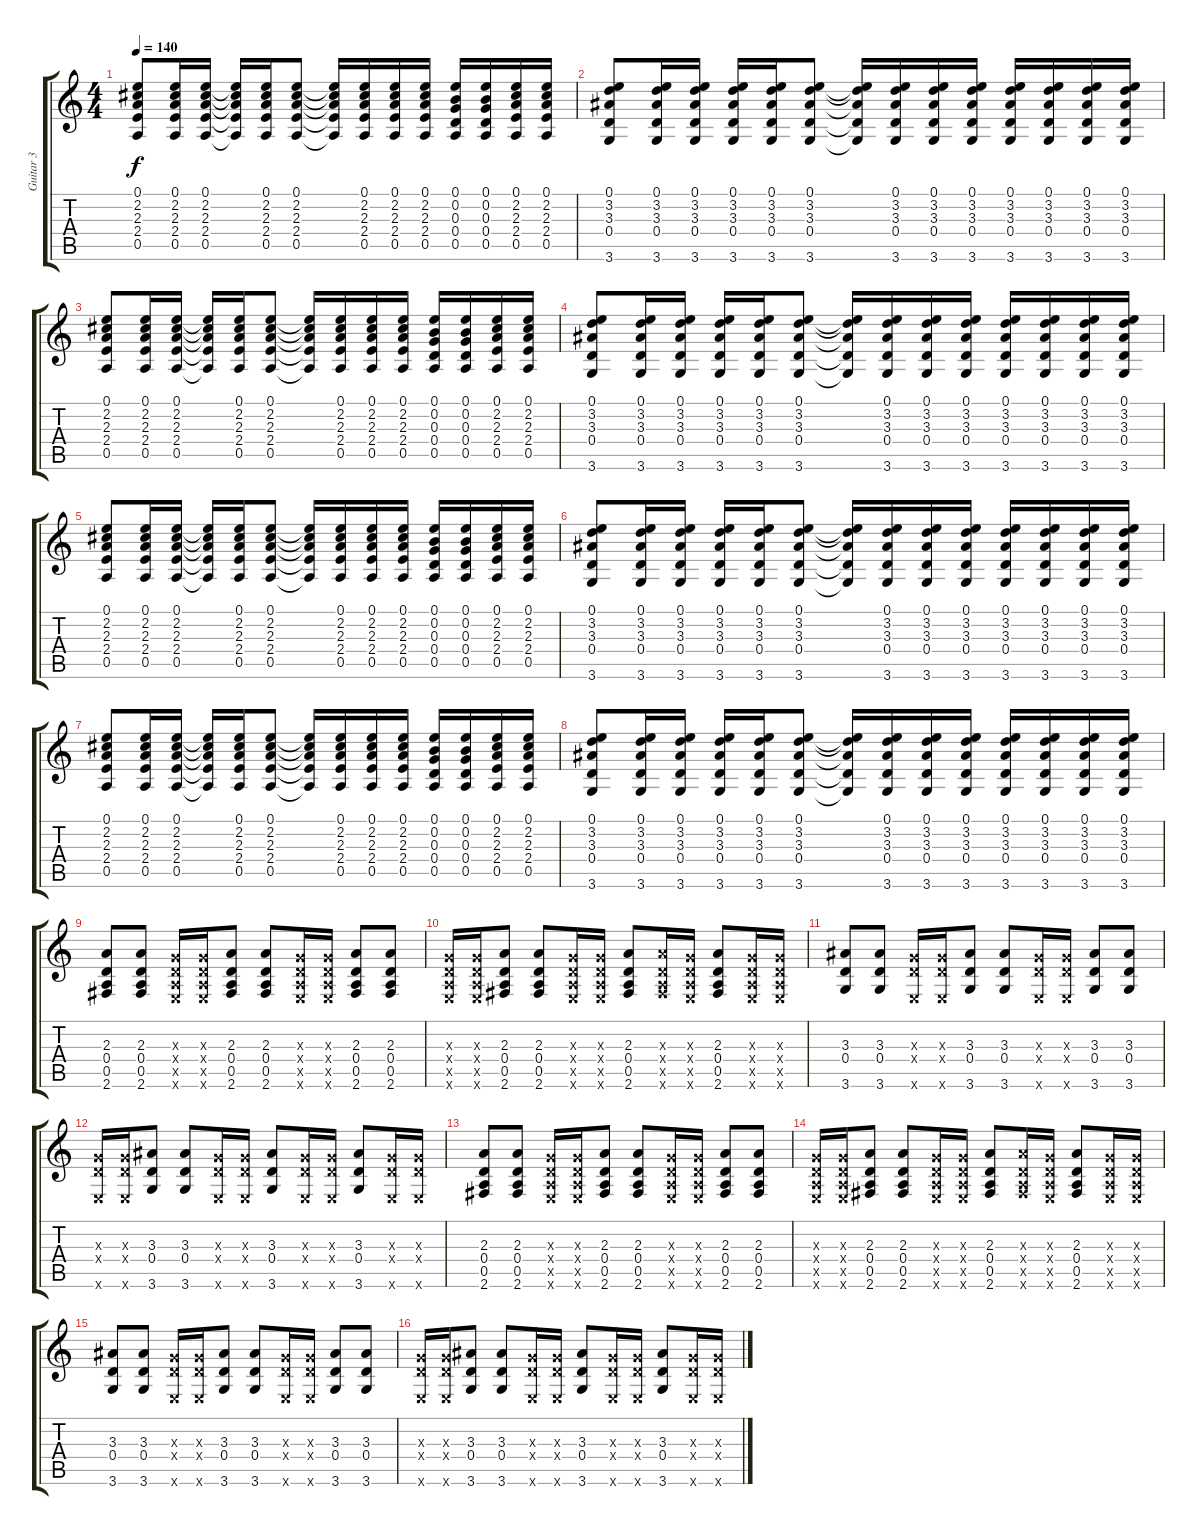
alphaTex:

\track ("Guitar 3" "Guitar 3") {instrument distortionguitar}
\staff {score tabs}
\tuning (E4 B3 G3 D3 A2 E2) {hide}
\ts (4 4)
\tempo 140
\clef g2
\ks c
(0.1 2.2 2.3 2.4 0.5).8{dy f} (0.1 2.2 2.3 2.4 0.5).16 (0.1 2.2 2.3 2.4 0.5).16 (0.1{t} 2.2{t} 2.3{t} 2.4{t} 0.5{t}).16 (0.1 2.2 2.3 2.4 0.5).16 (0.1 2.2 2.3 2.4 0.5).8 (0.1{t} 2.2{t} 2.3{t} 2.4{t} 0.5{t}).16 (0.1 2.2 2.3 2.4 0.5).16 (0.1 2.2 2.3 2.4 0.5).16 (0.1 2.2 2.3 2.4 0.5).16 (0.1 0.2 0.3 0.4 0.5).16 (0.1 0.2 0.3 0.4 0.5).16 (0.1 2.2 2.3 2.4 0.5).16 (0.1 2.2 2.3 2.4 0.5).16 |
(0.1 3.2 3.3 0.4 3.6).8 (0.1 3.2 3.3 0.4 3.6).16 (0.1 3.2 3.3 0.4 3.6).16 (0.1 3.2 3.3 0.4 3.6).16 (0.1 3.2 3.3 0.4 3.6).16 (0.1 3.2 3.3 0.4 3.6).8 (0.1{t} 3.2{t} 3.3{t} 0.4{t} 3.6{t}).16 (0.1 3.2 3.3 0.4 3.6).16 (0.1 3.2 3.3 0.4 3.6).16 (0.1 3.2 3.3 0.4 3.6).16 (0.1 3.2 3.3 0.4 3.6).16 (0.1 3.2 3.3 0.4 3.6).16 (0.1 3.2 3.3 0.4 3.6).16 (0.1 3.2 3.3 0.4 3.6).16 |
(0.1 2.2 2.3 2.4 0.5).8 (0.1 2.2 2.3 2.4 0.5).16 (0.1 2.2 2.3 2.4 0.5).16 (0.1{t} 2.2{t} 2.3{t} 2.4{t} 0.5{t}).16 (0.1 2.2 2.3 2.4 0.5).16 (0.1 2.2 2.3 2.4 0.5).8 (0.1{t} 2.2{t} 2.3{t} 2.4{t} 0.5{t}).16 (0.1 2.2 2.3 2.4 0.5).16 (0.1 2.2 2.3 2.4 0.5).16 (0.1 2.2 2.3 2.4 0.5).16 (0.1 0.2 0.3 0.4 0.5).16 (0.1 0.2 0.3 0.4 0.5).16 (0.1 2.2 2.3 2.4 0.5).16 (0.1 2.2 2.3 2.4 0.5).16 |
(0.1 3.2 3.3 0.4 3.6).8 (0.1 3.2 3.3 0.4 3.6).16 (0.1 3.2 3.3 0.4 3.6).16 (0.1 3.2 3.3 0.4 3.6).16 (0.1 3.2 3.3 0.4 3.6).16 (0.1 3.2 3.3 0.4 3.6).8 (0.1{t} 3.2{t} 3.3{t} 0.4{t} 3.6{t}).16 (0.1 3.2 3.3 0.4 3.6).16 (0.1 3.2 3.3 0.4 3.6).16 (0.1 3.2 3.3 0.4 3.6).16 (0.1 3.2 3.3 0.4 3.6).16 (0.1 3.2 3.3 0.4 3.6).16 (0.1 3.2 3.3 0.4 3.6).16 (0.1 3.2 3.3 0.4 3.6).16 |
(0.1 2.2 2.3 2.4 0.5).8 (0.1 2.2 2.3 2.4 0.5).16 (0.1 2.2 2.3 2.4 0.5).16 (0.1{t} 2.2{t} 2.3{t} 2.4{t} 0.5{t}).16 (0.1 2.2 2.3 2.4 0.5).16 (0.1 2.2 2.3 2.4 0.5).8 (0.1{t} 2.2{t} 2.3{t} 2.4{t} 0.5{t}).16 (0.1 2.2 2.3 2.4 0.5).16 (0.1 2.2 2.3 2.4 0.5).16 (0.1 2.2 2.3 2.4 0.5).16 (0.1 0.2 0.3 0.4 0.5).16 (0.1 0.2 0.3 0.4 0.5).16 (0.1 2.2 2.3 2.4 0.5).16 (0.1 2.2 2.3 2.4 0.5).16 |
(0.1 3.2 3.3 0.4 3.6).8 (0.1 3.2 3.3 0.4 3.6).16 (0.1 3.2 3.3 0.4 3.6).16 (0.1 3.2 3.3 0.4 3.6).16 (0.1 3.2 3.3 0.4 3.6).16 (0.1 3.2 3.3 0.4 3.6).8 (0.1{t} 3.2{t} 3.3{t} 0.4{t} 3.6{t}).16 (0.1 3.2 3.3 0.4 3.6).16 (0.1 3.2 3.3 0.4 3.6).16 (0.1 3.2 3.3 0.4 3.6).16 (0.1 3.2 3.3 0.4 3.6).16 (0.1 3.2 3.3 0.4 3.6).16 (0.1 3.2 3.3 0.4 3.6).16 (0.1 3.2 3.3 0.4 3.6).16 |
(0.1 2.2 2.3 2.4 0.5).8 (0.1 2.2 2.3 2.4 0.5).16 (0.1 2.2 2.3 2.4 0.5).16 (0.1{t} 2.2{t} 2.3{t} 2.4{t} 0.5{t}).16 (0.1 2.2 2.3 2.4 0.5).16 (0.1 2.2 2.3 2.4 0.5).8 (0.1{t} 2.2{t} 2.3{t} 2.4{t} 0.5{t}).16 (0.1 2.2 2.3 2.4 0.5).16 (0.1 2.2 2.3 2.4 0.5).16 (0.1 2.2 2.3 2.4 0.5).16 (0.1 0.2 0.3 0.4 0.5).16 (0.1 0.2 0.3 0.4 0.5).16 (0.1 2.2 2.3 2.4 0.5).16 (0.1 2.2 2.3 2.4 0.5).16 |
(0.1 3.2 3.3 0.4 3.6).8 (0.1 3.2 3.3 0.4 3.6).16 (0.1 3.2 3.3 0.4 3.6).16 (0.1 3.2 3.3 0.4 3.6).16 (0.1 3.2 3.3 0.4 3.6).16 (0.1 3.2 3.3 0.4 3.6).8 (0.1{t} 3.2{t} 3.3{t} 0.4{t} 3.6{t}).16 (0.1 3.2 3.3 0.4 3.6).16 (0.1 3.2 3.3 0.4 3.6).16 (0.1 3.2 3.3 0.4 3.6).16 (0.1 3.2 3.3 0.4 3.6).16 (0.1 3.2 3.3 0.4 3.6).16 (0.1 3.2 3.3 0.4 3.6).16 (0.1 3.2 3.3 0.4 3.6).16 |
(2.3 0.4 0.5 2.6).8 (2.3 0.4 0.5 2.6).8 (0.3{x} 0.4{x} 0.5{x} 0.6{x}).16 (0.3{x} 0.4{x} 0.5{x} 0.6{x}).16 (2.3 0.4 0.5 2.6).8 (2.3 0.4 0.5 2.6).8 (0.3{x} 0.4{x} 0.5{x} 0.6{x}).16 (0.3{x} 0.4{x} 0.5{x} 0.6{x}).16 (2.3 0.4 0.5 2.6).8 (2.3 0.4 0.5 2.6).8 |
(0.3{x} 0.4{x} 0.5{x} 0.6{x}).16 (0.3{x} 0.4{x} 0.5{x} 0.6{x}).16 (2.3 0.4 0.5 2.6).8 (2.3 0.4 0.5 2.6).8 (0.3{x} 0.4{x} 0.5{x} 0.6{x}).16 (0.3{x} 0.4{x} 0.5{x} 0.6{x}).16 (2.3 0.4 0.5 2.6).8 (2.3{x} 0.4{x} 0.5{x} 2.6{x}).16 (0.3{x} 0.4{x} 0.5{x} 0.6{x}).16 (2.3 0.4 0.5 2.6).8 (0.3{x} 0.4{x} 0.5{x} 0.6{x}).16 (0.3{x} 0.4{x} 0.5{x} 0.6{x}).16 |
(3.3 0.4 3.6).8 (3.3 0.4 3.6).8 (0.3{x} 0.4{x} 0.6{x}).16 (0.3{x} 0.4{x} 0.6{x}).16 (3.3 0.4 3.6).8 (3.3 0.4 3.6).8 (0.3{x} 0.4{x} 0.6{x}).16 (0.3{x} 0.4{x} 0.6{x}).16 (3.3 0.4 3.6).8 (3.3 0.4 3.6).8 |
(0.3{x} 0.4{x} 0.6{x}).16 (0.3{x} 0.4{x} 0.6{x}).16 (3.3 0.4 3.6).8 (3.3 0.4 3.6).8 (0.3{x} 0.4{x} 0.6{x}).16 (0.3{x} 0.4{x} 0.6{x}).16 (3.3 0.4 3.6).8 (0.3{x} 0.4{x} 0.6{x}).16 (0.3{x} 0.4{x} 0.6{x}).16 (3.3 0.4 3.6).8 (0.3{x} 0.4{x} 0.6{x}).16 (0.3{x} 0.4{x} 0.6{x}).16 |
(2.3 0.4 0.5 2.6).8 (2.3 0.4 0.5 2.6).8 (0.3{x} 0.4{x} 0.5{x} 0.6{x}).16 (0.3{x} 0.4{x} 0.5{x} 0.6{x}).16 (2.3 0.4 0.5 2.6).8 (2.3 0.4 0.5 2.6).8 (0.3{x} 0.4{x} 0.5{x} 0.6{x}).16 (0.3{x} 0.4{x} 0.5{x} 0.6{x}).16 (2.3 0.4 0.5 2.6).8 (2.3 0.4 0.5 2.6).8 |
(0.3{x} 0.4{x} 0.5{x} 0.6{x}).16 (0.3{x} 0.4{x} 0.5{x} 0.6{x}).16 (2.3 0.4 0.5 2.6).8 (2.3 0.4 0.5 2.6).8 (0.3{x} 0.4{x} 0.5{x} 0.6{x}).16 (0.3{x} 0.4{x} 0.5{x} 0.6{x}).16 (2.3 0.4 0.5 2.6).8 (2.3{x} 0.4{x} 0.5{x} 2.6{x}).16 (0.3{x} 0.4{x} 0.5{x} 0.6{x}).16 (2.3 0.4 0.5 2.6).8 (0.3{x} 0.4{x} 0.5{x} 0.6{x}).16 (0.3{x} 0.4{x} 0.5{x} 0.6{x}).16 |
(3.3 0.4 3.6).8 (3.3 0.4 3.6).8 (0.3{x} 0.4{x} 0.6{x}).16 (0.3{x} 0.4{x} 0.6{x}).16 (3.3 0.4 3.6).8 (3.3 0.4 3.6).8 (0.3{x} 0.4{x} 0.6{x}).16 (0.3{x} 0.4{x} 0.6{x}).16 (3.3 0.4 3.6).8 (3.3 0.4 3.6).8 |
(0.3{x} 0.4{x} 0.6{x}).16 (0.3{x} 0.4{x} 0.6{x}).16 (3.3 0.4 3.6).8 (3.3 0.4 3.6).8 (0.3{x} 0.4{x} 0.6{x}).16 (0.3{x} 0.4{x} 0.6{x}).16 (3.3 0.4 3.6).8 (0.3{x} 0.4{x} 0.6{x}).16 (0.3{x} 0.4{x} 0.6{x}).16 (3.3 0.4 3.6).8 (0.3{x} 0.4{x} 0.6{x}).16 (0.3{x} 0.4{x} 0.6{x}).16
